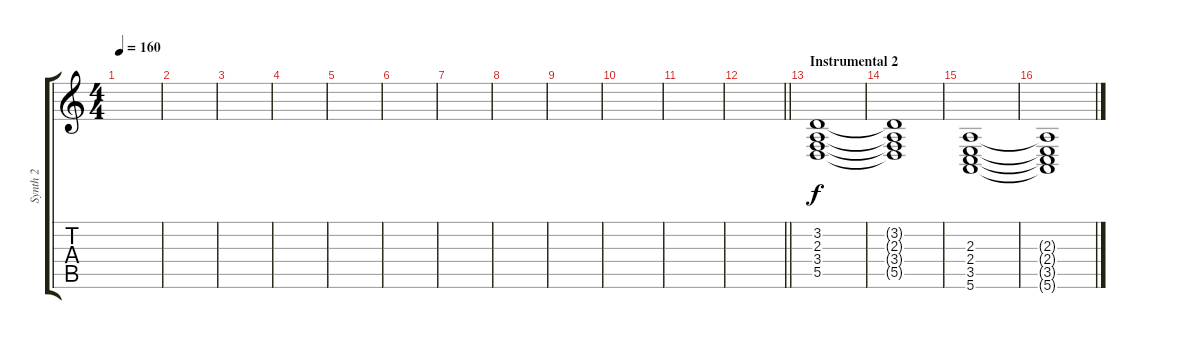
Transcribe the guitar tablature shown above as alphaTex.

\track ("Synth 2" "Synth 2") {instrument stringensemble2}
\staff {score tabs}
\tuning (E4 B3 G3 D3 A2 E2) {hide}
\ts (4 4)
\tempo 160
\clef g2
\ks c
|
|
|
|
|
|
|
|
|
|
|
\barLineRight lightlight
|
\section ("" "Instrumental 2")
(3.2 2.3 3.4 5.5).1 |
(3.2{t} 2.3{t} 3.4{t} 5.5{t}).1 |
(2.3 2.4 3.5 5.6).1 |
(2.3{t} 2.4{t} 3.5{t} 5.6{t}).1
